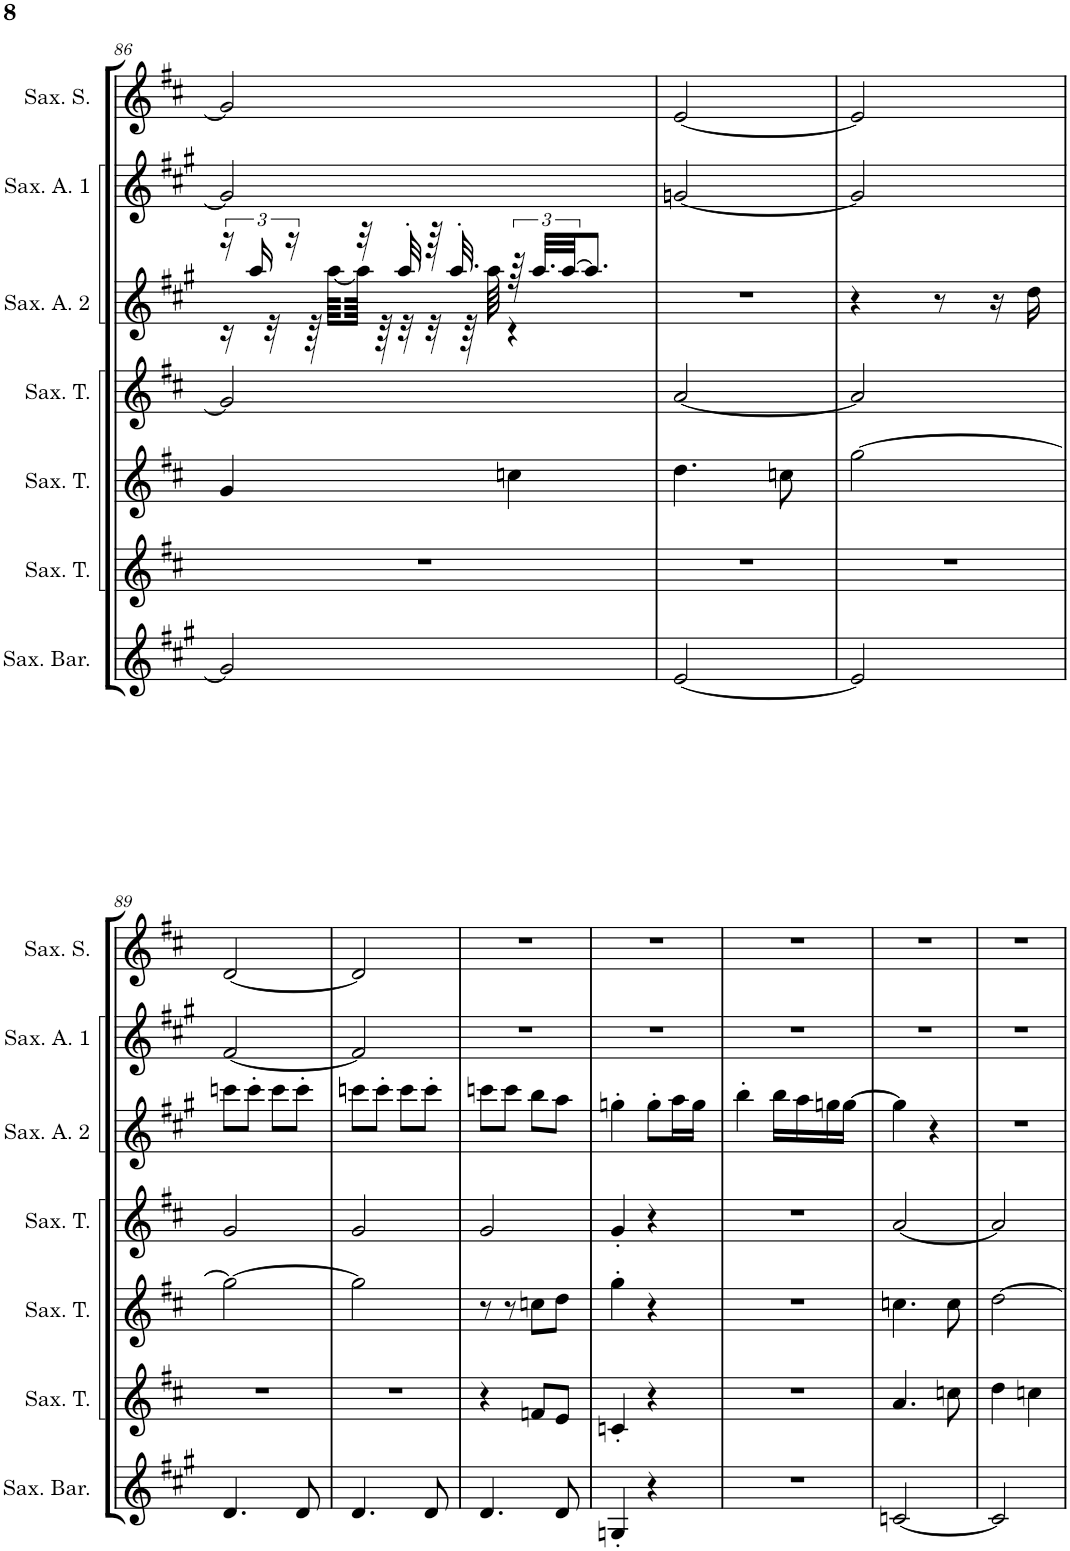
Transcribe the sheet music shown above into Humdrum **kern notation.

**kern	**kern	**kern	**kern	**kern	**kern	**kern
*part7	*part6	*part5	*part4	*part3	*part2	*part1
*staff7	*staff6	*staff5	*staff4	*staff3	*staff2	*staff1
*I"Saxophone Baryton	*I"Saxophone Ténor	*I"Saxophone Ténor	*I"Saxophone Ténor	*I"Saxophone Alto 2	*I"Saxophone Alto 1	*I"Saxophone Soprano
*I'Sax. Bar.	*I'Sax. T.	*I'Sax. T.	*I'Sax. T.	*I'Sax. A. 2	*I'Sax. A. 1	*I'Sax. S.
!!LO:PB:g=z
*clefG2	*clefG2	*clefG2	*clefG2	*clefG2	*clefG2	*clefG2
*Trd12c21	*Trd8c14	*Trd8c14	*Trd8c14	*Trd5c9	*Trd5c9	*Trd1c2
*k[f#c#g#]	*k[f#c#]	*k[f#c#]	*k[f#c#]	*k[f#c#g#]	*k[f#c#g#]	*k[f#c#]
*M2/4	*M2/4	*M2/4	*M2/4	*M2/4	*M2/4	*M2/4
=86	=86	=86	=86	=86	=86	=86
*	*	*	*	*^	*	*
2g/]	2r	4g/	2g/]	24r	16r	2g/]	2g/]
.	.	.	.	24aa/	.	.	.
.	.	.	.	.	32r	.	.
.	.	.	.	24r	.	.	.
.	.	.	.	.	64r	.	.
.	.	.	.	.	[64aa\LLLL	.	.
.	.	.	.	32r	64aa\JJJJ]	.	.
.	.	.	.	.	64r	.	.
.	.	.	.	32aa'/	32r	.	.
.	.	.	.	64r	32r	.	.
.	.	.	.	32.aa'/	.	.	.
.	.	.	.	.	64r	.	.
.	.	.	.	.	64aa\	.	.
.	.	4ccn\	.	96r	4r	.	.
.	.	.	.	48.aa/LLL	.	.	.
.	.	.	.	[48aa/JJ	.	.	.
.	.	.	.	8.aa/J]	.	.	.
*	*	*	*	*v	*v	*	*
=87	=87	=87	=87	=87	=87	=87
[2e/	2r	4.dd\	[2a/	2r	[2gn/	[2e/
.	.	8ccn\	.	.	.	.
=88	=88	=88	=88	=88	=88	=88
2e/]	2r	[2gg\	2a/]	4r	2g/]	2e/]
.	.	.	.	8r	.	.
.	.	.	.	16r	.	.
.	.	.	.	16dd\	.	.
!!LO:LB:g=z
=89	=89	=89	=89	=89	=89	=89
4.d/	2r	2gg\_	2g/	8cccn\L	[2f#/	[2d/
.	.	.	.	8ccc'\J	.	.
.	.	.	.	8ccc\L	.	.
8d/	.	.	.	8ccc'\J	.	.
=90	=90	=90	=90	=90	=90	=90
4.d/	2r	2gg\]	2g/	8cccn\L	2f#/]	2d/]
.	.	.	.	8ccc'\J	.	.
.	.	.	.	8ccc\L	.	.
8d/	.	.	.	8ccc'\J	.	.
=91	=91	=91	=91	=91	=91	=91
4.d/	4r	8r	2g/	8cccn\L	2r	2r
.	.	8r	.	8ccc\J	.	.
.	8fn/L	8ccn\L	.	8bb\L	.	.
8d/	8e/J	8dd\J	.	8aa\J	.	.
=92	=92	=92	=92	=92	=92	=92
4Gn'/	4cn'/	4gg'\	4g'/	4ggn'\	2r	2r
4r	4r	4r	4r	8gg'\L	.	.
.	.	.	.	16aa\L	.	.
.	.	.	.	16gg\JJ	.	.
=93	=93	=93	=93	=93	=93	=93
2r	2r	2r	2r	4bb'\	2r	2r
.	.	.	.	16bb\LL	.	.
.	.	.	.	16aa\	.	.
.	.	.	.	16ggn\	.	.
.	.	.	.	[16gg\JJ	.	.
=94	=94	=94	=94	=94	=94	=94
[2cn/	4.a/	4.ccn\	[2a/	4gg\]	2r	2r
.	.	.	.	4r	.	.
.	8ccn\	8cc\	.	.	.	.
=95	=95	=95	=95	=95	=95	=95
2c/]	4dd\	[2dd\	2a/]	2r	2r	2r
.	4ccn\	.	.	.	.	.
=	=	=	=	=	=	=
*-	*-	*-	*-	*-	*-	*-
